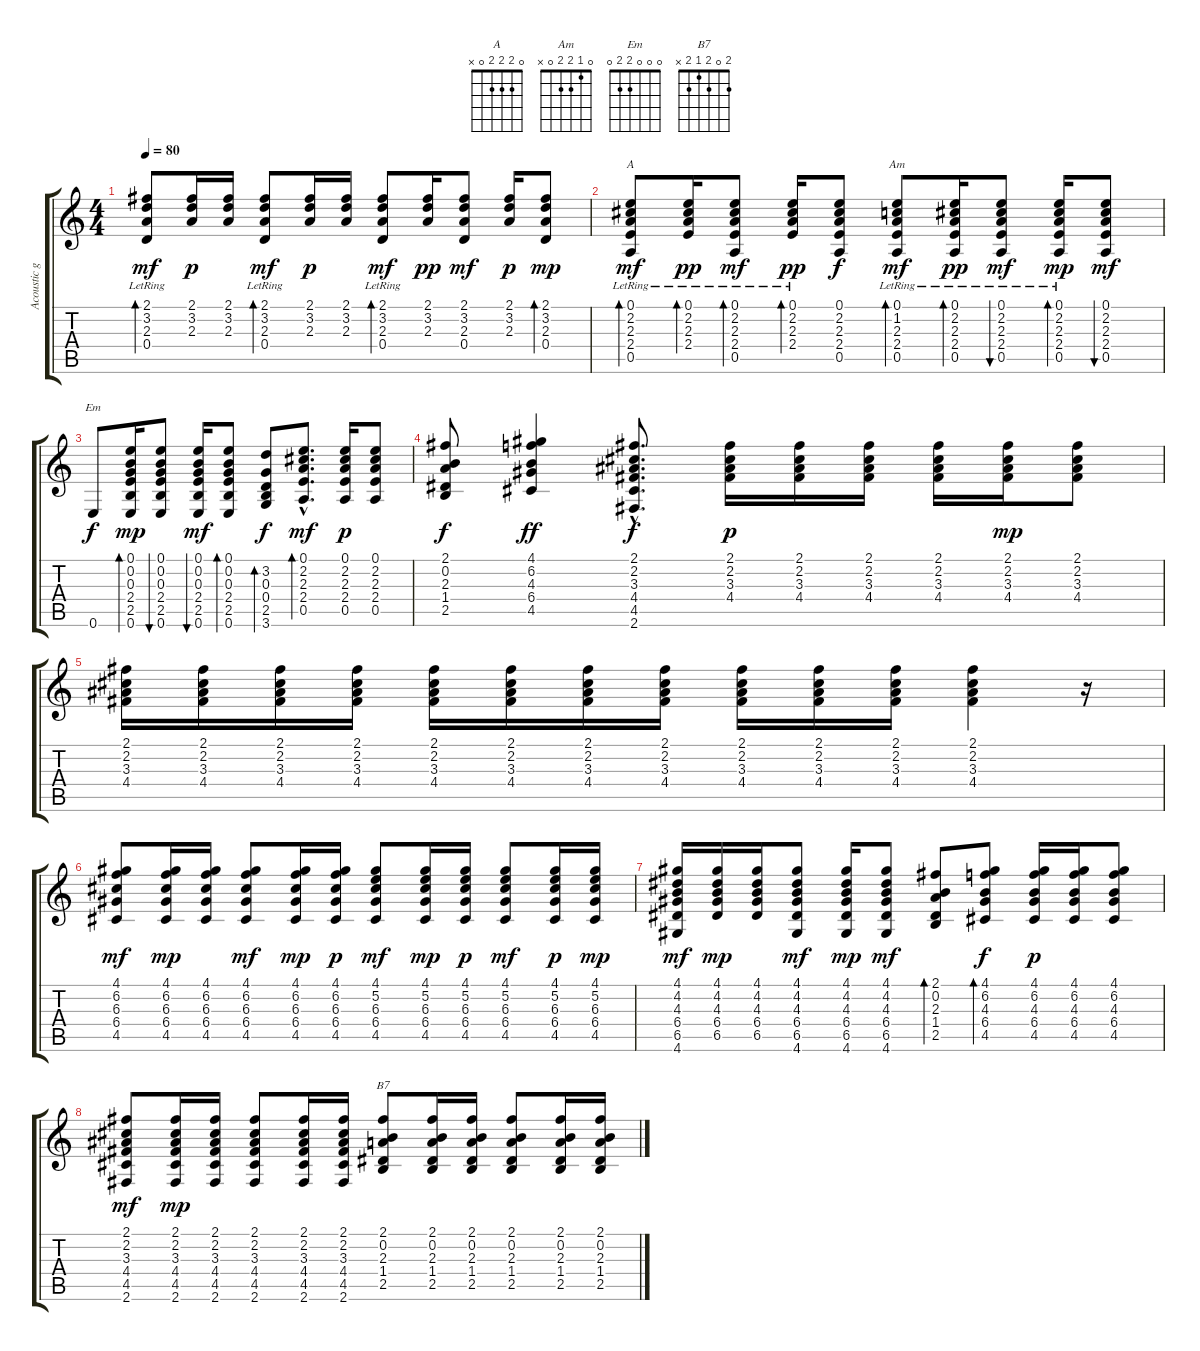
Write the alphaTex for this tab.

\track ("Acoustic guitar (steel)" "Acoustic g") {instrument acousticguitarsteel}
\staff {score tabs}
\tuning (E4 B3 G3 D3 A2 E2) {hide}
\chord ("A" 0 2 2 2 0 x)
\chord ("Am" 0 1 2 2 0 x)
\chord ("Em" 0 0 0 2 2 0)
\chord ("B7" 2 0 2 1 2 x)
\ts (4 4)
\tempo 80
\clef g2
\ks c
(2.1{lr} 3.2{lr} 2.3{lr} 0.4{lr}).8{bd 30 dy mf volume 11} (2.1 3.2 2.3).16{dy p} (2.1 3.2 2.3).16 (2.1{lr} 3.2{lr} 2.3{lr} 0.4{lr}).8{bd 30 dy mf} (2.1 3.2 2.3).16{dy p} (2.1 3.2 2.3).16 (2.1{lr} 3.2{lr} 2.3{lr} 0.4{lr}).8{bd 30 dy mf} (2.1 3.2 2.3).16{dy pp} (2.1 3.2 2.3 0.4).8{dy mf} (2.1 3.2 2.3).16{dy p} (2.1 3.2 2.3 0.4).8{bd 30 dy mp} |
(0.1{lr} 2.2{lr} 2.3{lr} 2.4{lr} 0.5{lr}).8{bd 30 ch "A" dy mf volume 10} (0.1{lr} 2.2{lr} 2.3{lr} 2.4{lr}).16{bd 30 dy pp} (0.1{lr} 2.2{lr} 2.3{lr} 2.4{lr} 0.5{lr}).8{bd 30 dy mf} (0.1{lr} 2.2{lr} 2.3{lr} 2.4{lr}).16{bd 30 dy pp} (0.1 2.2 2.3 2.4 0.5).8{dy f} (0.1{lr} 1.2{lr} 2.3{lr} 2.4{lr} 0.5{lr}).8{bd 30 ch "Am" dy mf} (0.1{lr} 2.2{lr} 2.3{lr} 2.4{lr} 0.5).16{bd 30 dy pp} (0.1{lr} 2.2{lr} 2.3{lr} 2.4{lr} 0.5).8{bu 30 dy mf} (0.1{lr} 2.2{lr} 2.3{lr} 2.4{lr} 0.5{lr}).16{bd 30 dy mp} (0.1 2.2 2.3 2.4 0.5).8{bu 30 dy mf} |
0.6.8{ch "Em" dy f} (0.1 0.2 0.3 2.4 2.5 0.6).16{bd 30 dy mp} (0.1 0.2 0.3 2.4 2.5 0.6).8{bu 30} (0.1 0.2 0.3 2.4 2.5 0.6).16{bu 30 dy mf} (0.1 0.2 0.3 2.4 2.5 0.6).8{bd 30} (3.2 0.3 0.4 2.5 3.6).8{bd 30 dy f} (0.1{hac} 2.2{hac} 2.3{hac} 2.4{hac} 0.5{hac}).8{d bd 30 dy mf} (0.1 2.2 2.3 2.4 0.5).16{dy p} (0.1 2.2 2.3 2.4 0.5).8 |
(2.1 0.2 2.3 1.4 2.5).8{dy f} (4.1 6.2 4.3 6.4 4.5).4{dy ff} (2.1{hac} 2.2{hac} 3.3{hac} 4.4{hac} 4.5{hac} 2.6{hac}).8{d dy f} (2.1 2.2 3.3 4.4).16{dy p} (2.1 2.2 3.3 4.4).16 (2.1 2.2 3.3 4.4).16 (2.1 2.2 3.3 4.4).16 (2.1 2.2 3.3 4.4).16{dy mp} (2.1 2.2 3.3 4.4).8 |
(2.1 2.2 3.3 4.4).16 (2.1 2.2 3.3 4.4).16 (2.1 2.2 3.3 4.4).16 (2.1 2.2 3.3 4.4).16 (2.1 2.2 3.3 4.4).16 (2.1 2.2 3.3 4.4).16 (2.1 2.2 3.3 4.4).16 (2.1 2.2 3.3 4.4).16 (2.1 2.2 3.3 4.4).16 (2.1 2.2 3.3 4.4).16 (2.1 2.2 3.3 4.4).16 (2.1 2.2 3.3 4.4).4 r.16 |
(4.1 6.2 6.3 6.4 4.5).8{dy mf} (4.1 6.2 6.3 6.4 4.5).16{dy mp} (4.1 6.2 6.3 6.4 4.5).16 (4.1 6.2 6.3 6.4 4.5).8{dy mf} (4.1 6.2 6.3 6.4 4.5).16{dy mp} (4.1 6.2 6.3 6.4 4.5).16{dy p} (4.1 5.2 6.3 6.4 4.5).8{dy mf} (4.1 5.2 6.3 6.4 4.5).16{dy mp} (4.1 5.2 6.3 6.4 4.5).16{dy p} (4.1 5.2 6.3 6.4 4.5).8{dy mf} (4.1 5.2 6.3 6.4 4.5).16{dy p} (4.1 5.2 6.3 6.4 4.5).16{dy mp} |
(4.1 4.2 4.3 6.4 6.5 4.6).16{dy mf} (4.1 4.2 4.3 6.4 6.5).16{dy mp} (4.1 4.2 4.3 6.4 6.5).16 (4.1 4.2 4.3 6.4 6.5 4.6).8{dy mf} (4.1 4.2 4.3 6.4 6.5 4.6).16{dy mp} (4.1 4.2 4.3 6.4 6.5 4.6).8{dy mf} (2.1 0.2 2.3 1.4 2.5).8{bd 30} (4.1 6.2 4.3 6.4 4.5).8{bd 30 dy f} (4.1 6.2 4.3 6.4 4.5).16{dy p} (4.1 6.2 4.3 6.4 4.5).16 (4.1 6.2 4.3 6.4 4.5).8 |
(2.1 2.2 3.3 4.4 4.5 2.6).8{dy mf} (2.1 2.2 3.3 4.4 4.5 2.6).16{dy mp} (2.1 2.2 3.3 4.4 4.5 2.6).16 (2.1 2.2 3.3 4.4 4.5 2.6).8 (2.1 2.2 3.3 4.4 4.5 2.6).16 (2.1 2.2 3.3 4.4 4.5 2.6).16 (2.1 0.2 2.3 1.4 2.5).8{ch "B7"} (2.1 0.2 2.3 1.4 2.5).16 (2.1 0.2 2.3 1.4 2.5).16 (2.1 0.2 2.3 1.4 2.5).8 (2.1 0.2 2.3 1.4 2.5).16 (2.1 0.2 2.3 1.4 2.5).16
